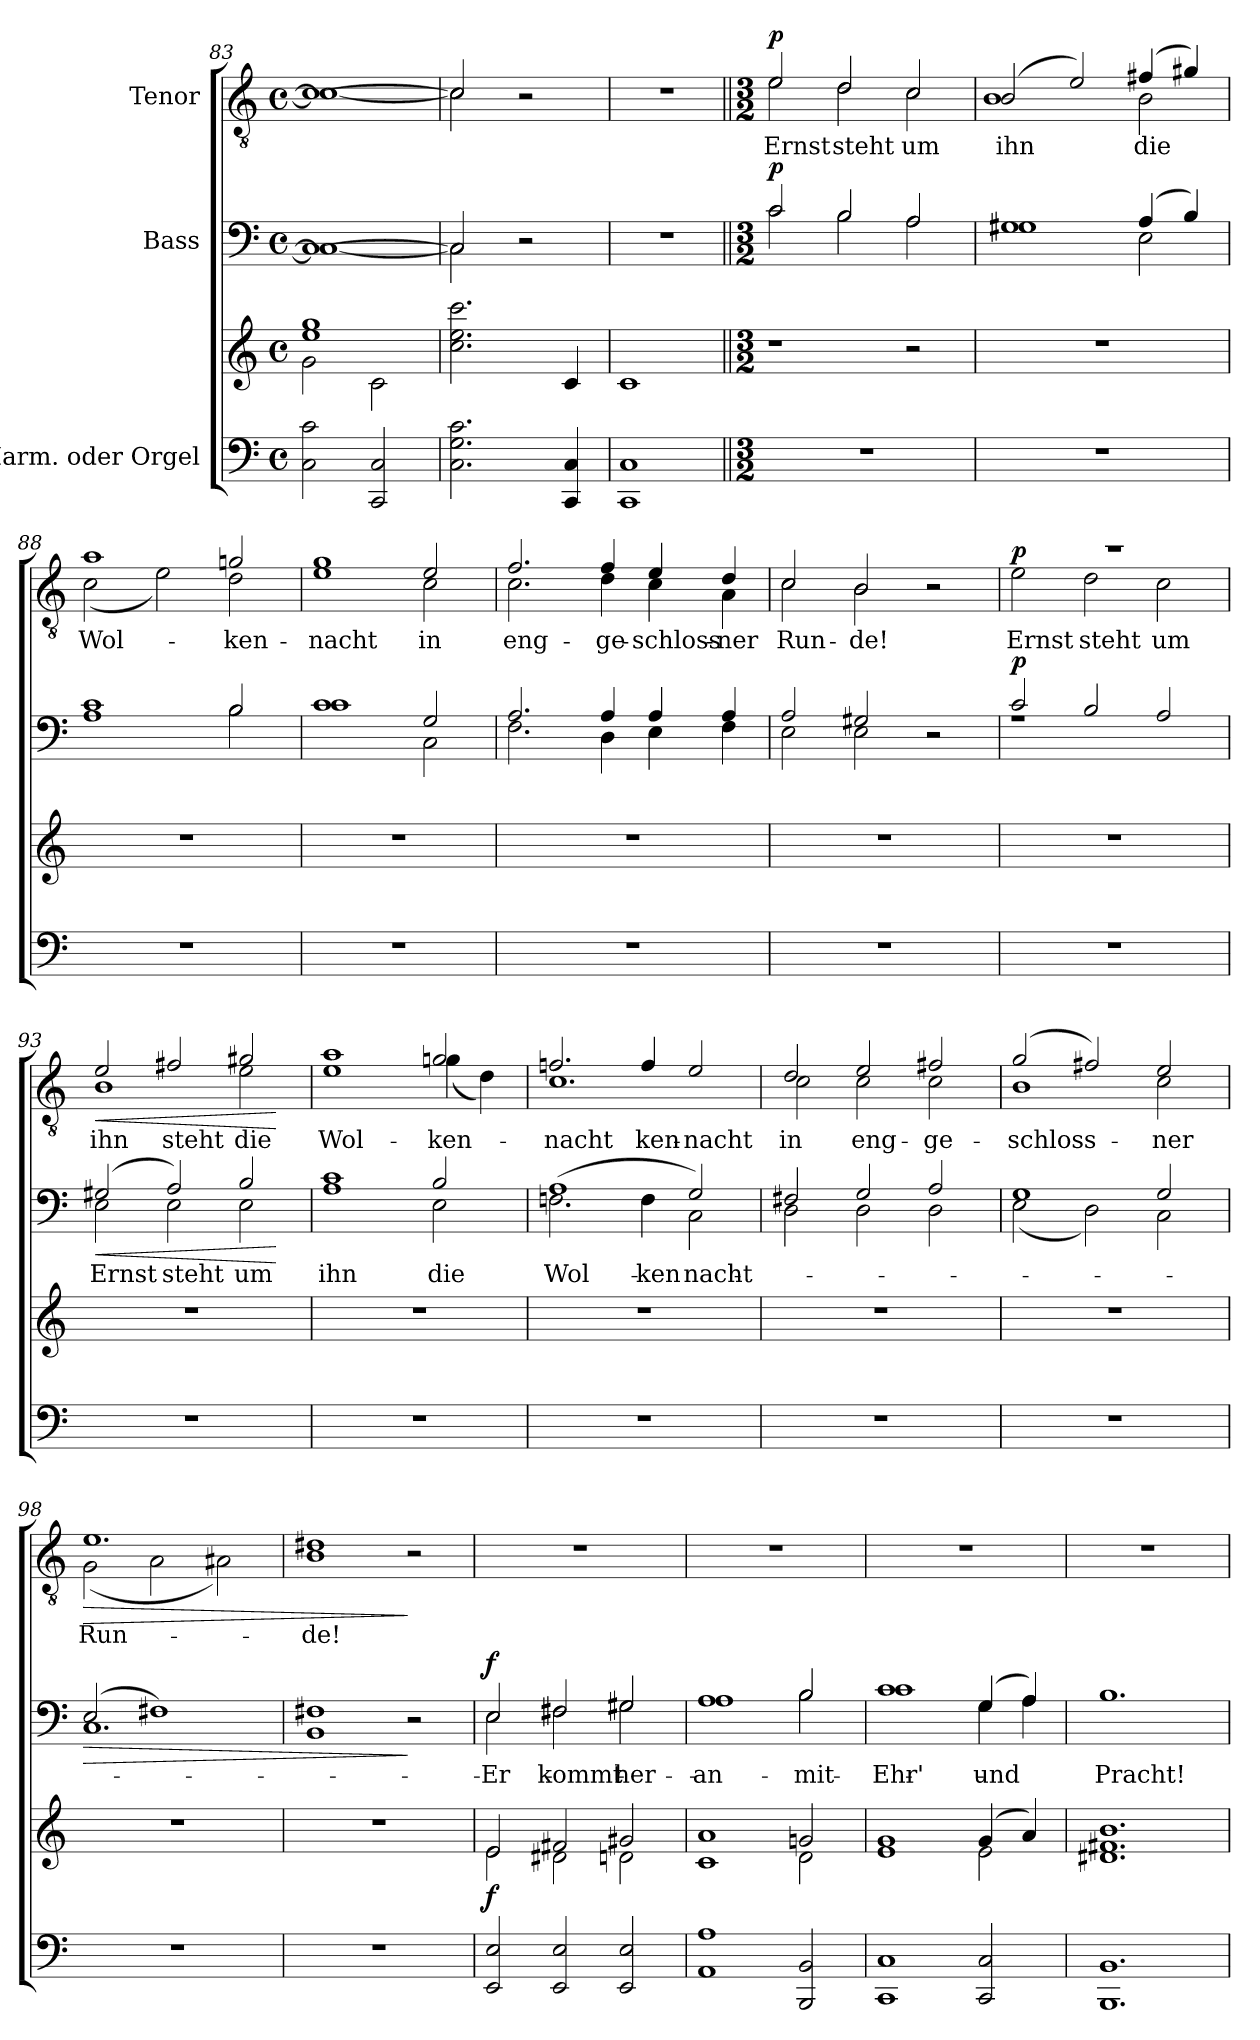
**kern	**kern	**dynam	**kern	**text	**dynam	**kern	**text	**dynam
*part3	*part3	*part3	*part2	*part2	*part2	*part1	*part1	*part1
*staff4	*staff3	*staff3/4	*staff2	*staff2	*staff2	*staff1	*staff1	*staff1
*I"Harm. oder Orgel	*	*	*I"Bass	*	*	*I"Tenor	*	*
*clefF4	*clefG2	*	*clefF4	*	*	*clefGv2	*	*
*k[]	*k[]	*	*k[]	*	*	*k[]	*	*
*M4/4	*M4/4	*	*M4/4	*	*	*M4/4	*	*
*met(c)	*met(c)	*	*met(c)	*	*	*met(c)	*	*
=83	=83	=83	=83	=83	=83	=83	=83	=83
*	*^	*	*^	*	*	*^	*	*
2C\ 2c\	1ee 1gg	2g\	.	1C_	1C_	.	.	1c_	1c_	.	.
2CC/ 2C/	.	2c\	.	.	.	.	.	.	.	.	.
*	*v	*v	*	*	*	*	*	*	*	*	*
=84	=84	=84	=84	=84	=84	=84	=84	=84	=84	=84
2.C\ 2.G\ 2.c\	2.cc\ 2.ee\ 2.ccc\	.	2C/]	2C\]	.	.	2c/]	2c\]	.	.
.	.	.	2r	2ryy	.	.	2r	2ryy	.	.
4CC/ 4C/	4c/	.	.	.	.	.	.	.	.	.
*	*	*	*v	*v	*	*	*	*	*	*
*	*	*	*	*	*	*v	*v	*	*
=85	=85	=85	=85	=85	=85	=85	=85	=85
1CC 1C	1c	.	1r	.	.	1r	.	.
!!LO:LB:g=z
=86||	=86||	=86||	=86||	=86||	=86||	=86||	=86||	=86||
*M3/2	*M3/2	*	*M3/2	*	*	*M3/2	*	*
*	*	*	*	*	*	*MM144	*	*
*	*	*	*^	*	*	*^	*	*
!	!	!	!	!	!	!LO:DY:a	!	!	!	!LO:DY:a
1.r	1r	.	2c/	2c\	.	p	2e/	2e\	Ernst	p
.	.	.	2B/	2B\	.	.	2d/	2d\	steht	.
.	2r	.	2A/	2A\	.	.	2c/	2c\	um	.
=87	=87	=87	=87	=87	=87	=87	=87	=87	=87	=87
1.r	1.r	.	1G#X	1G#	.	.	(2B/	1B	ihn	.
.	.	.	.	.	.	.	2e/)	.	.	.
.	.	.	(4A/	2E\	.	.	(4f#X/	2B\	die	.
.	.	.	4B/)	.	.	.	4g#X/)	.	.	.
=88	=88	=88	=88	=88	=88	=88	=88	=88	=88	=88
1.r	1.r	.	1c	1A	.	.	1a	(2c\	Wol-	.
.	.	.	.	.	.	.	.	2e\)	.	.
.	.	.	2B/	2B\	.	.	2gn/	2d\	-ken-	.
=89	=89	=89	=89	=89	=89	=89	=89	=89	=89	=89
1.r	1.r	.	1c	1c	.	.	1g	1e	-nacht	.
.	.	.	2G/	2C\	.	.	2e/	2c\	in	.
=90	=90	=90	=90	=90	=90	=90	=90	=90	=90	=90
1.r	1.r	.	2.A/	2.F\	.	.	2.f/	2.c\	eng-	.
.	.	.	4A/	4D\	.	.	4f/	4d\	-ge-	.
.	.	.	4A/	4E\	.	.	4e/	4c\	-schloss-	.
.	.	.	4A/	4F\	.	.	4d/	4A\	-ner	.
=91	=91	=91	=91	=91	=91	=91	=91	=91	=91	=91
1.r	1.r	.	2A/	2E\	.	.	2c/	2c\	Run-	.
.	.	.	2G#X/	2E\	.	.	2B/	2B\	-de!	.
.	.	.	2r	2ryy	.	.	2r	2ryy	.	.
!!LO:LB:g=z	!!
=92	=92	=92	=92	=92	=92	=92	=92	=92	=92	=92
!	!	!	!	!	!	!LO:DY:a	!	!	!	!LO:DY:a
1.r	1.r	.	2c/	1rA	.	p	1.r	2e\	Ernst	p
.	.	.	2B/	.	.	.	.	2d\	steht	.
.	.	.	2A/	2ryy	.	.	.	2c\	um	.
=93	=93	=93	=93	=93	=93	=93	=93	=93	=93	=93
!	!	!	!	!	!	!LO:HP:b	!	!	!	!LO:HP:b
1.r	1.r	.	(2G#X/	2E\	Ernst	<	2e/	1B	ihn	<
.	.	.	2A/)	2E\	steht	.	2f#X/	.	steht	.
.	.	.	2B/	2E\	um	.	2g#X/	2e\	die	.
*	*	*	*v	*v	*	*	*	*	*	*
*	*	*	*	*	*	*v	*v	*	*
.	.	.	.	.	[	.	.	[
=94	=94	=94	=94	=94	=94	=94	=94	=94
*	*	*	*^	*	*	*^	*	*
1.r	1.r	.	1c	1A	ihn	.	1a	1e	Wol-	.
.	.	.	2B/	2E\	die	.	2gn/	(4g\	-ken-	.
.	.	.	.	.	.	.	.	4d\)	.	.
=95	=95	=95	=95	=95	=95	=95	=95	=95	=95	=95
1.r	1.r	.	(1A	2.Fn\	Wol-	.	2.fn/	1.c	-nacht	.
.	.	.	.	4F\	-ken-	.	4f/	.	-ken-	.
.	.	.	2G/)	2C\	-nacht	.	2e/	.	-nacht	.
=96	=96	=96	=96	=96	=96	=96	=96	=96	=96	=96
1.r	1.r	.	2F#X/	2D\	.	.	2d/	2c\	in	.
.	.	.	2G/	2D\	.	.	2e/	2c\	eng-	.
.	.	.	2A/	2D\	.	.	2f#X/	2c\	-ge-	.
=97	=97	=97	=97	=97	=97	=97	=97	=97	=97	=97
1.r	1.r	.	1G	(2E\	.	.	(2g/	1B	-schloss-	.
.	.	.	.	2D\)	.	.	2f#X/)	.	.	.
.	.	.	2G/	2C\	.	.	2e/	2c\	-ner	.
=98	=98	=98	=98	=98	=98	=98	=98	=98	=98	=98
!	!	!	!	!	!	!LO:HP:b	!	!	!	!LO:HP:b
1.r	1.r	.	(2E/	1.C	.	>	1.e	(2G\	Run-	>
.	.	.	1F#X)	.	.	.	.	2A\	.	.
.	.	.	.	.	.	.	.	2A#X\)	.	.
=99	=99	=99	=99	=99	=99	=99	=99	=99	=99	=99
1.r	1.r	.	1F#X	1BB	.	.	1d#X	1B	-de!	.
.	.	.	2r	2ryy	.	]	2r	2ryy	.	]
!!LO:LB:g=z
=100	=100	=100	=100	=100	=100	=100	=100	=100	=100	=100
*	*^	*	*	*	*	*	*	*	*	*
!	!	!	!LO:DY:a=2	!	!	!	!LO:DY:a	!	!	!	!
*	*	*	*	*	*	*	*	*v	*v	*	*
2EE/ 2E/	2e/	2e\	f	2E/	2E\	Er	f	1.r	.	.
2EE/ 2E/	2f#X/	2d#X\	.	2F#X/	2F#\	kommt	.	.	.	.
2EE/ 2E/	2g#X/	2dn\	.	2G#X/	2G#\	her-	.	.	.	.
=101	=101	=101	=101	=101	=101	=101	=101	=101	=101	=101
1AA 1A	1a	1c	.	1A	1A	-an	.	1.r	.	.
2BBB/ 2BB/	2gn/	2d\	.	2B/	2B\	mit	.	.	.	.
=102	=102	=102	=102	=102	=102	=102	=102	=102	=102	=102
1CC 1C	1g	1e	.	1c	1c	Ehr'	.	1.r	.	.
2CC/ 2C/	(4g/	2e\	.	(4G/	4G\	und	.	.	.	.
.	4a/)	.	.	4A/)	4A\	.	.	.	.	.
*	*v	*v	*	*	*	*	*	*	*	*
*	*	*	*v	*v	*	*	*	*	*
=103	=103	=103	=103	=103	=103	=103	=103	=103
1.BBB 1.BB	1.d#X 1.f#X 1.b	.	1.B	Pracht!	.	1.r	.	.
=	=	=	=	=	=	=	=	=
*-	*-	*-	*-	*-	*-	*-	*-	*-
